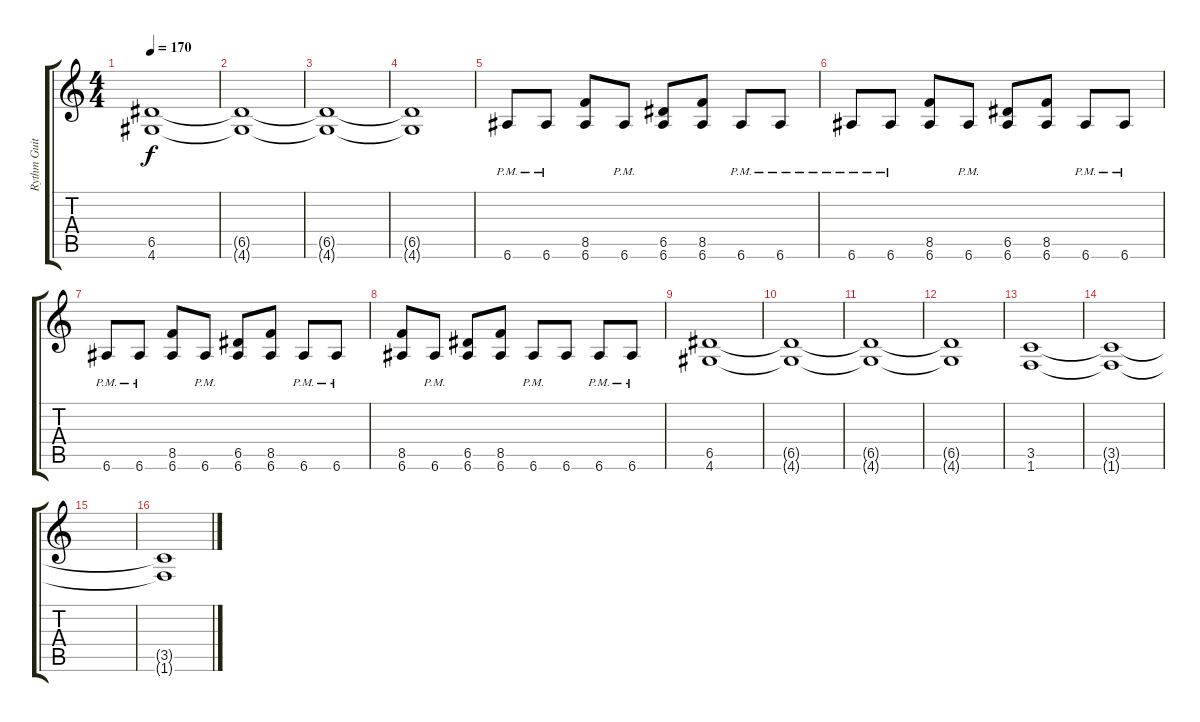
\track ("Rythm Guitar" "Rythm Guit") {instrument distortionguitar}
\staff {score tabs}
\tuning (E4 B3 G3 D3 A2 E2) {hide}
\ts (4 4)
\tempo 170
\clef g2
\ks c
(6.5 4.6).1{dy f} |
(6.5{t} 4.6{t}).1 |
(6.5{t} 4.6{t}).1 |
(6.5{t} 4.6{t}).1 |
6.6{pm}.8 6.6{pm}.8 (8.5 6.6).8 6.6{pm}.8 (6.5 6.6).8 (8.5 6.6).8 6.6{pm}.8 6.6{pm}.8 |
6.6{pm}.8 6.6{pm}.8 (8.5 6.6).8 6.6{pm}.8 (6.5 6.6).8 (8.5 6.6).8 6.6{pm}.8 6.6{pm}.8 |
6.6{pm}.8 6.6{pm}.8 (8.5 6.6).8 6.6{pm}.8 (6.5 6.6).8 (8.5 6.6).8 6.6{pm}.8 6.6{pm}.8 |
(8.5 6.6).8 6.6{pm}.8 (6.5 6.6).8 (8.5 6.6).8 6.6{pm}.8 6.6.8 6.6{pm}.8 6.6{pm}.8 |
(6.5 4.6).1 |
(6.5{t} 4.6{t}).1 |
(6.5{t} 4.6{t}).1 |
(6.5{t} 4.6{t}).1 |
(3.5 1.6).1 |
(3.5{t} 1.6{t}).1 |
|
(3.5{t} 1.6{t}).1
